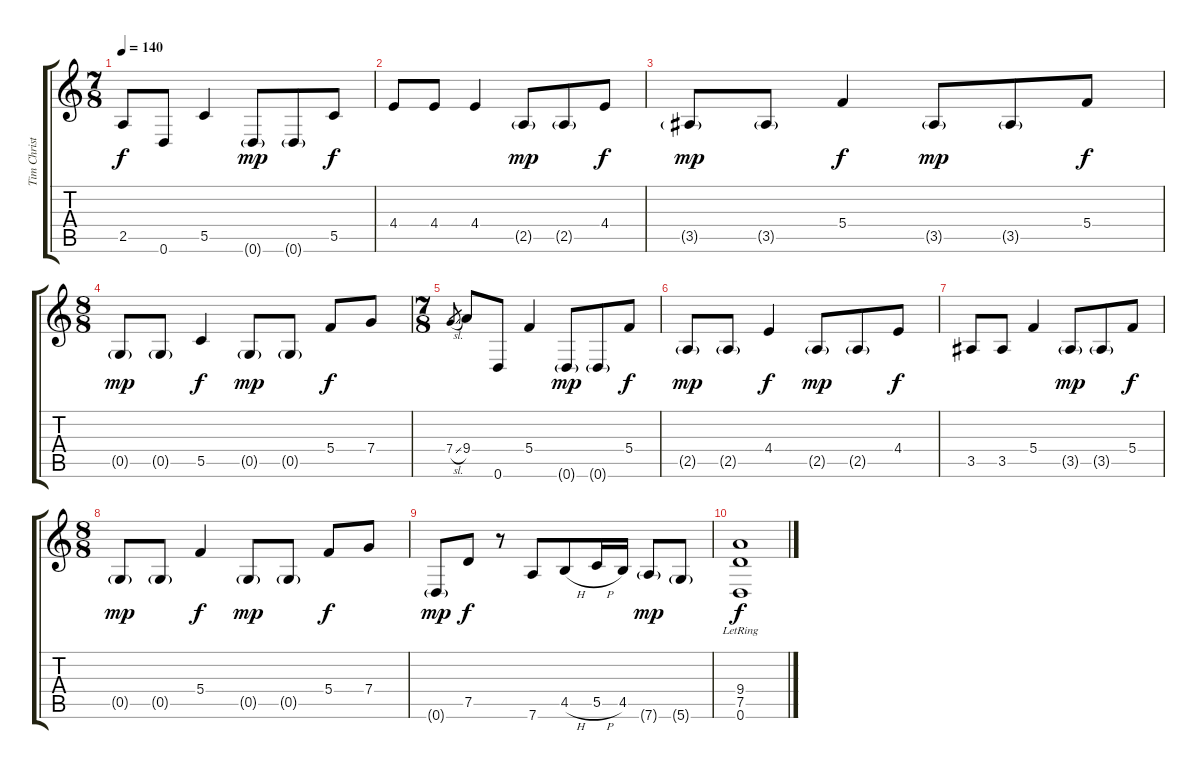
\track ("Tim Christensen (Guitar 2)" "Tim Christ") {instrument distortionguitar}
\staff {score tabs}
\tuning (D4 A3 F3 C3 G2 D2) {hide}
\ts (7 8)
\tempo 140
\clef g2
\ks c
2.5.8{dy f} 0.6.8 5.5.4 0.6{g}.8{dy mp} 0.6{g}.8 5.5.8{dy f} |
4.4.8 4.4.8 4.4.4 2.5{g}.8{dy mp} 2.5{g}.8 4.4.8{dy f} |
3.5{g}.8{dy mp} 3.5{g}.8 5.4.4{dy f} 3.5{g}.8{dy mp} 3.5{g}.8 5.4.8{dy f} |
\ts (8 8)
0.5{g}.8{dy mp} 0.5{g}.8 5.5.4{dy f} 0.5{g}.8{dy mp} 0.5{g}.8 5.4.8{dy f} 7.4.8 |
\ts (7 8)
7.4{sl}.8{gr} 9.4.8 0.6.8 5.4.4 0.6{g}.8{dy mp} 0.6{g}.8 5.4.8{dy f} |
2.5{g}.8{dy mp} 2.5{g}.8 4.4.4{dy f} 2.5{g}.8{dy mp} 2.5{g}.8 4.4.8{dy f} |
3.5.8 3.5.8 5.4.4 3.5{g}.8{dy mp} 3.5{g}.8 5.4.8{dy f} |
\ts (8 8)
0.5{g}.8{dy mp} 0.5{g}.8 5.4.4{dy f} 0.5{g}.8{dy mp} 0.5{g}.8 5.4.8{dy f} 7.4.8 |
0.6{g}.8{dy mp} 7.5.8{dy f} r.8 7.6.8 4.5{h}.8 5.5{h}.16 4.5.16 7.6{g}.8{dy mp} 5.6{g}.8 |
(9.4{lr} 7.5{lr} 0.6{lr}).1{dy f}
